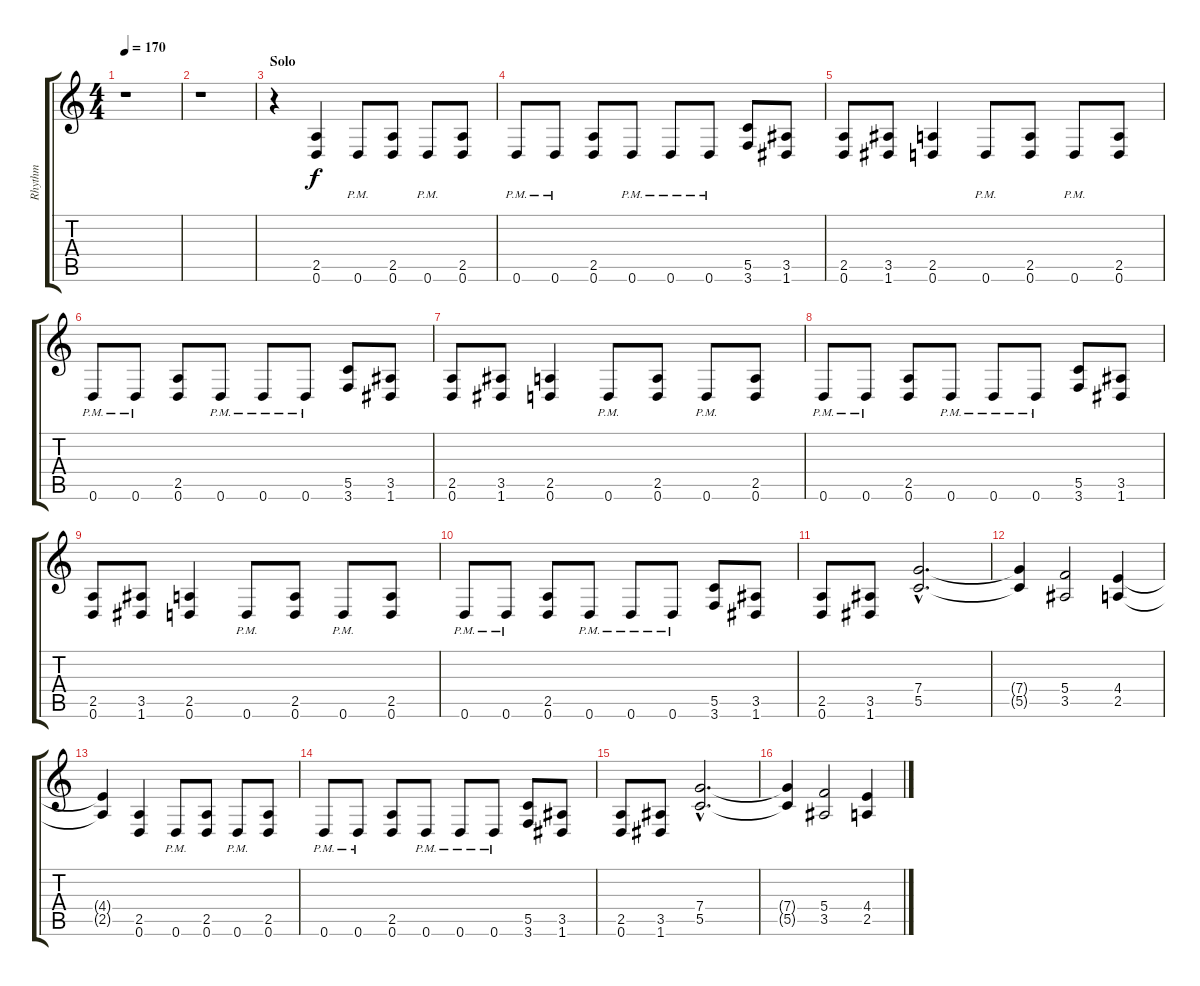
\track ("Rhythm" "Rhythm") {instrument distortionguitar}
\staff {score tabs}
\tuning (D4 A3 F3 C3 G2 D2) {hide}
\ts (4 4)
\tempo 170
\clef g2
\ks c
r.1{dy f} |
r.1 |
\section ("" "Solo")
r.4 (2.5 0.6).4 0.6{pm}.8 (2.5 0.6).8 0.6{pm}.8 (2.5 0.6).8 |
0.6{pm}.8 0.6{pm}.8 (2.5 0.6).8 0.6{pm}.8 0.6{pm}.8 0.6{pm}.8 (5.5 3.6).8 (3.5 1.6).8 |
(2.5 0.6).8 (3.5 1.6).8 (2.5 0.6).4 0.6{pm}.8 (2.5 0.6).8 0.6{pm}.8 (2.5 0.6).8 |
0.6{pm}.8 0.6{pm}.8 (2.5 0.6).8 0.6{pm}.8 0.6{pm}.8 0.6{pm}.8 (5.5 3.6).8 (3.5 1.6).8 |
(2.5 0.6).8 (3.5 1.6).8 (2.5 0.6).4 0.6{pm}.8 (2.5 0.6).8 0.6{pm}.8 (2.5 0.6).8 |
0.6{pm}.8 0.6{pm}.8 (2.5 0.6).8 0.6{pm}.8 0.6{pm}.8 0.6{pm}.8 (5.5 3.6).8 (3.5 1.6).8 |
(2.5 0.6).8 (3.5 1.6).8 (2.5 0.6).4 0.6{pm}.8 (2.5 0.6).8 0.6{pm}.8 (2.5 0.6).8 |
0.6{pm}.8 0.6{pm}.8 (2.5 0.6).8 0.6{pm}.8 0.6{pm}.8 0.6{pm}.8 (5.5 3.6).8 (3.5 1.6).8 |
(2.5 0.6).8 (3.5 1.6).8 (7.4{hac} 5.5{hac}).2{d} |
(7.4{t} 5.5{t}).4 (5.4 3.5).2 (4.4 2.5).4 |
(4.4{t} 2.5{t}).4 (2.5 0.6).4 0.6{pm}.8 (2.5 0.6).8 0.6{pm}.8 (2.5 0.6).8 |
0.6{pm}.8 0.6{pm}.8 (2.5 0.6).8 0.6{pm}.8 0.6{pm}.8 0.6{pm}.8 (5.5 3.6).8 (3.5 1.6).8 |
(2.5 0.6).8 (3.5 1.6).8 (7.4{hac} 5.5{hac}).2{d} |
(7.4{t} 5.5{t}).4 (5.4 3.5).2 (4.4 2.5).4
